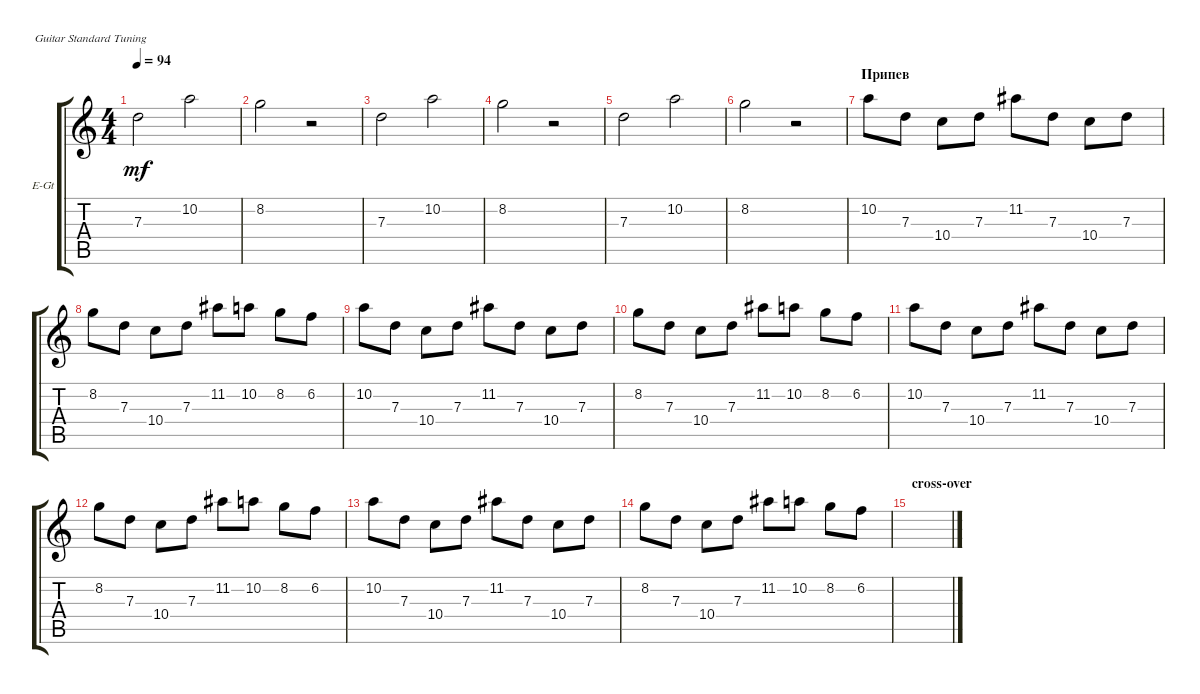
\defaultSystemsLayout 4
\bracketExtendMode groupsimilarinstruments
\firstSystemTrackNameOrientation horizontal
\otherSystemsTrackNameOrientation horizontal
\track ("Electric Guitar" "E-Gt") {instrument electricguitarclean}
\staff {score tabs}
\tuning (E4 B3 G3 D3 A2 E2)
\ts (4 4)
\tempo 94
\clef g2
\ks c
7.3.2{dy mf} 10.2.2 |
8.2.2 r.2 |
7.3.2 10.2.2 |
8.2.2 r.2 |
7.3.2 10.2.2 |
8.2.2 r.2 |
\section ("" "Припев")
10.2.8 7.3.8 10.4.8 7.3.8 11.2.8 7.3.8 10.4.8 7.3.8 |
8.2.8 7.3.8 10.4.8 7.3.8 11.2.8 10.2.8 8.2.8 6.2.8 |
10.2.8 7.3.8 10.4.8 7.3.8 11.2.8 7.3.8 10.4.8 7.3.8 |
8.2.8 7.3.8 10.4.8 7.3.8 11.2.8 10.2.8 8.2.8 6.2.8 |
10.2.8 7.3.8 10.4.8 7.3.8 11.2.8 7.3.8 10.4.8 7.3.8 |
8.2.8 7.3.8 10.4.8 7.3.8 11.2.8 10.2.8 8.2.8 6.2.8 |
10.2.8 7.3.8 10.4.8 7.3.8 11.2.8 7.3.8 10.4.8 7.3.8 |
8.2.8 7.3.8 10.4.8 7.3.8 11.2.8 10.2.8 8.2.8 6.2.8 |
\section ("" "cross-over")
